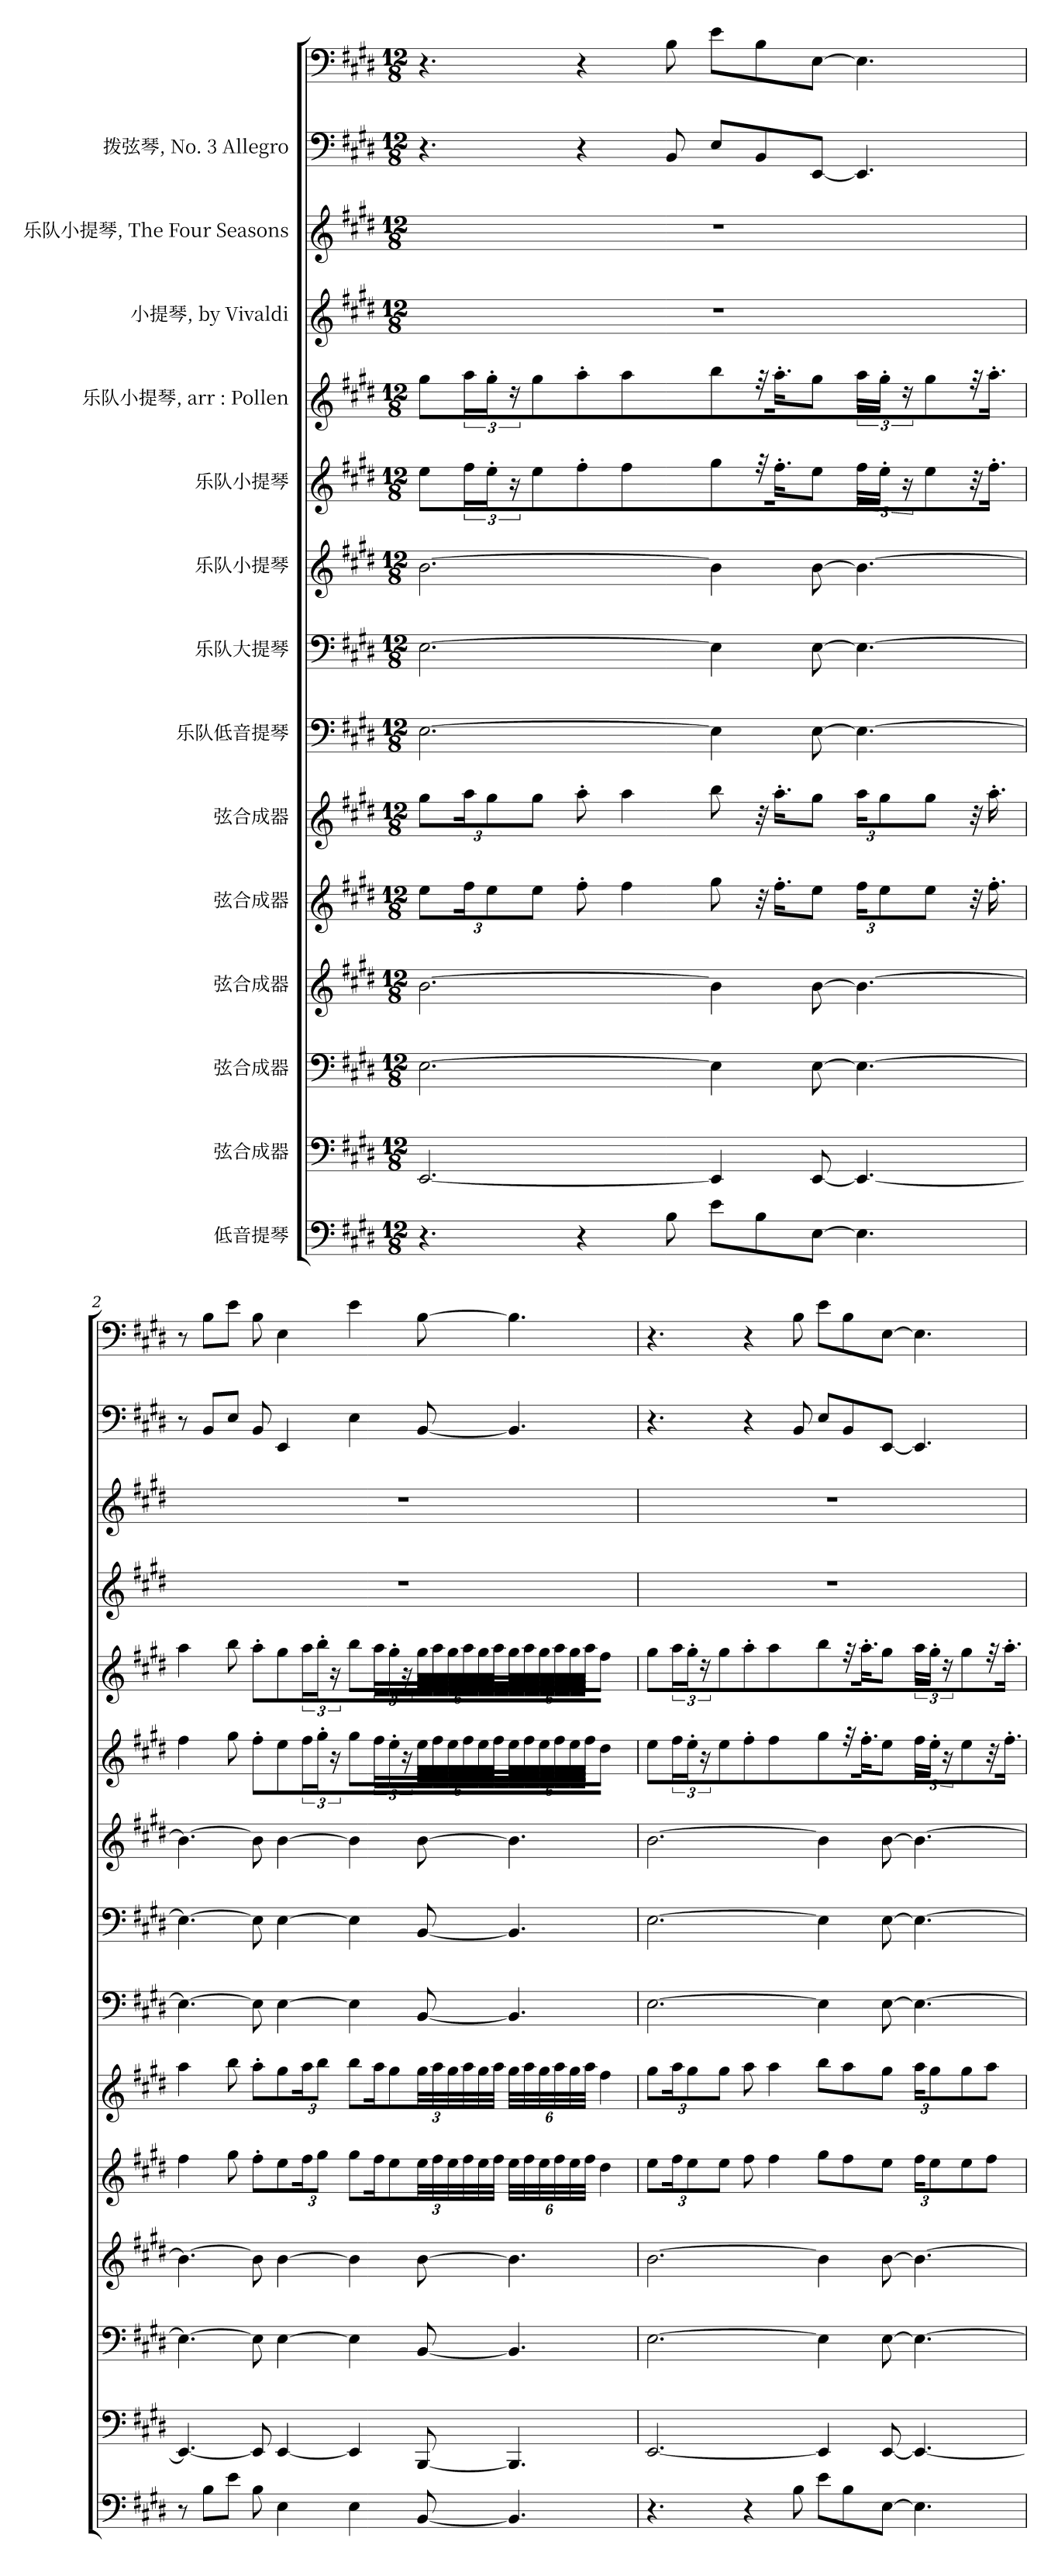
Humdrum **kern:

**kern	**kern	**kern	**kern	**kern	**kern	**kern	**kern	**kern	**kern	**kern	**kern	**kern	**kern	**kern
*part14	*part13	*part12	*part11	*part10	*part9	*part8	*part7	*part6	*part5	*part4	*part3	*part2	*part1	*part1
*staff15	*staff14	*staff13	*staff12	*staff11	*staff10	*staff9	*staff8	*staff7	*staff6	*staff5	*staff4	*staff3	*staff2	*staff1
*I"低音提琴	*I"弦合成器	*I"弦合成器	*I"弦合成器	*I"弦合成器	*I"弦合成器	*I"乐队低音提琴	*I"乐队大提琴	*I"乐队小提琴	*I"乐队小提琴	*I"乐队小提琴, arr : Pollen	*I"小提琴, by Vivaldi	*I"乐队小提琴, The Four Seasons	*I"拨弦琴, No. 3 Allegro	*
*clefF4	*clefF4	*clefF4	*clefG2	*clefG2	*clefG2	*clefF4	*clefF4	*clefG2	*clefG2	*clefG2	*clefG2	*clefG2	*clefF4	*clefF4
*ITrd7c12	*	*	*	*	*	*ITrd7c12	*	*	*	*	*	*	*	*
*k[f#c#g#d#]	*k[f#c#g#d#]	*k[f#c#g#d#]	*k[f#c#g#d#]	*k[f#c#g#d#]	*k[f#c#g#d#]	*k[f#c#g#d#]	*k[f#c#g#d#]	*k[f#c#g#d#]	*k[f#c#g#d#]	*k[f#c#g#d#]	*k[f#c#g#d#]	*k[f#c#g#d#]	*k[f#c#g#d#]	*k[f#c#g#d#]
*M12/8	*M12/8	*M12/8	*M12/8	*M12/8	*M12/8	*M12/8	*M12/8	*M12/8	*M12/8	*M12/8	*M12/8	*M12/8	*M12/8	*M12/8
*MM80	*MM80	*MM80	*MM80	*MM80	*MM80	*MM80	*MM80	*MM80	*MM80	*MM80	*MM80	*MM80	*MM80	*MM80
=1	=1	=1	=1	=1	=1	=1	=1	=1	=1	=1	=1	=1	=1	=1
4.r	[2.EE/	[2.E\	[2.b\	8ee\L	8gg#\L	[2.EE\	[2.E\	[2.b\	8ee\L	8gg#\L	1.r	1.r	4.r	4.r
*	*	*	*	*Xbrackettup	*Xbrackettup	*	*	*	*	*	*	*	*	*
.	.	.	.	24ff#\K	24aa\K	.	.	.	24ff#\L	24aa\L	.	.	.	.
.	.	.	.	12ee\	12gg#\	.	.	.	24ee'\JJ	24gg#'\JJ	.	.	.	.
.	.	.	.	.	.	.	.	.	24r	24r	.	.	.	.
.	.	.	.	8ee\J	8gg#\J	.	.	.	8ee\	8gg#\	.	.	.	.
4r	.	.	.	8ff#'\	8aa'\	.	.	.	8ff#'\	8aa'\	.	.	4r	4r
.	.	.	.	4ff#\	4aa\	.	.	.	4ff#\	4aa\	.	.	.	.
8BB\	.	.	.	.	.	.	.	.	.	.	.	.	8BB/	8B\
8E\L	4EE/]	4E\]	4b\]	8gg#\	8bb\	4EE\]	4E\]	4b\]	8gg#\	8bb\	.	.	8E/L	8e\L
8BB\	.	.	.	32r	32r	.	.	.	32r	32r	.	.	8BB/	8B\
.	.	.	.	16.ff#'\KL	16.aa'\KL	.	.	.	16.ff#'\KL	16.aa'\KL	.	.	.	.
[8EE\J	[8EE/	[8E\	[8b\	8ee\J	8gg#\J	[8EE\	[8E\	[8b\	8ee\J	8gg#\J	.	.	[8EE/J	[8E\J
4.EE\]	4.EE/_	4.E\_	4.b\_	24ff#\KL	24aa\KL	4.EE\_	4.E\_	4.b\_	24ff#\LL	24aa\LL	.	.	4.EE/]	4.E\]
.	.	.	.	12ee\	12gg#\	.	.	.	24ee'\JJ	24gg#'\JJ	.	.	.	.
.	.	.	.	.	.	.	.	.	24r	24r	.	.	.	.
.	.	.	.	8ee\J	8gg#\J	.	.	.	8ee\	8gg#\	.	.	.	.
.	.	.	.	32r	32r	.	.	.	32r	32r	.	.	.	.
.	.	.	.	16.ff#'\	16.aa'\	.	.	.	16.ff#'\	16.aa'\	.	.	.	.
!!LO:PB:g=z
=2	=2	=2	=2	=2	=2	=2	=2	=2	=2	=2	=2	=2	=2	=2
8r	4.EE/_	4.E\_	4.b\_	4ff#\	4aa\	4.EE\_	4.E\_	4.b\_	4ff#\	4aa\	1.r	1.r	8r	8r
8BB\L	.	.	.	.	.	.	.	.	.	.	.	.	8BB/L	8B\L
8E\J	.	.	.	8gg#\	8bb\	.	.	.	8gg#\	8bb\	.	.	8E/J	8e\J
8BB\	8EE/]	8E\]	8b\]	8ff#'\L	8aa'\L	8EE\]	8E\]	8b\]	8ff#'\L	8aa'\L	.	.	8BB/	8B\
4EE\	[4EE/	[4E\	[4b\	8ee\	8gg#\	[4EE\	[4E\	[4b\	8ee\	8gg#\	.	.	4EE/	4E\
.	.	.	.	24ff#\K	24aa\K	.	.	.	24ff#\L	24aa\L	.	.	.	.
.	.	.	.	12gg#\J	12bb\J	.	.	.	24gg#'\JJ	24bb'\JJ	.	.	.	.
.	.	.	.	.	.	.	.	.	24r	24r	.	.	.	.
4EE\	4EE/]	4E\]	4b\]	8gg#\L	8bb\L	4EE\]	4E\]	4b\]	8gg#\L	8bb\L	.	.	4E\	4e\
.	.	.	.	24ff#\K	24aa\K	.	.	.	24ff#\L	24aa\L	.	.	.	.
.	.	.	.	12ee\	12gg#\	.	.	.	24ee'\JJ	24gg#'\JJ	.	.	.	.
.	.	.	.	.	.	.	.	.	24r	24r	.	.	.	.
*	*	*	*	*	*	*	*	*	*Xbrackettup	*Xbrackettup	*	*	*	*
[8BBB/	[8BBB/	[8BB/	[8b\	48ee\LL	48gg#\LL	[8BBB/	[8BB/	[8b\	48ee\LLL	48gg#\LLL	.	.	[8BB/	[8B\
.	.	.	.	48ff#\	48aa\	.	.	.	48ff#\	48aa\	.	.	.	.
.	.	.	.	48ee\	48gg#\	.	.	.	48ee\	48gg#\	.	.	.	.
.	.	.	.	48ff#\	48aa\	.	.	.	48ff#\	48aa\	.	.	.	.
.	.	.	.	48ee\	48gg#\	.	.	.	48ee\	48gg#\	.	.	.	.
.	.	.	.	48ff#\JJJ	48aa\JJJ	.	.	.	48ff#\JJJ	48aa\JJJ	.	.	.	.
4.BBB/]	4.BBB/]	4.BB/]	4.b\]	48ee\LLL	48gg#\LLL	4.BBB/]	4.BB/]	4.b\]	48ee\LLL	48gg#\LLL	.	.	4.BB/]	4.B\]
.	.	.	.	48ff#\	48aa\	.	.	.	48ff#\	48aa\	.	.	.	.
.	.	.	.	48ee\	48gg#\	.	.	.	48ee\	48gg#\	.	.	.	.
.	.	.	.	48ff#\	48aa\	.	.	.	48ff#\	48aa\	.	.	.	.
.	.	.	.	48ee\	48gg#\	.	.	.	48ee\	48gg#\	.	.	.	.
.	.	.	.	48ff#\JJJ	48aa\JJJ	.	.	.	48ff#\JJJ	48aa\JJJ	.	.	.	.
.	.	.	.	4dd#\	4ff#\	.	.	.	4dd#\	4ff#\	.	.	.	.
!!LO:PB:g=z
=3	=3	=3	=3	=3	=3	=3	=3	=3	=3	=3	=3	=3	=3	=3
4.r	[2.EE/	[2.E\	[2.b\	8ee\L	8gg#\L	[2.EE\	[2.E\	[2.b\	8ee\L	8gg#\L	1.r	1.r	4.r	4.r
*	*	*	*	*	*	*	*	*	*brackettup	*brackettup	*	*	*	*
.	.	.	.	24ff#\K	24aa\K	.	.	.	24ff#\L	24aa\L	.	.	.	.
.	.	.	.	12ee\	12gg#\	.	.	.	24ee'\JJ	24gg#'\JJ	.	.	.	.
.	.	.	.	.	.	.	.	.	24r	24r	.	.	.	.
.	.	.	.	8ee\J	8gg#\J	.	.	.	8ee\	8gg#\	.	.	.	.
4r	.	.	.	8ff#\	8aa\	.	.	.	8ff#'\	8aa'\	.	.	4r	4r
.	.	.	.	4ff#\	4aa\	.	.	.	4ff#\	4aa\	.	.	.	.
8BB\	.	.	.	.	.	.	.	.	.	.	.	.	8BB/	8B\
8E\L	4EE/]	4E\]	4b\]	8gg#\L	8bb\L	4EE\]	4E\]	4b\]	8gg#\	8bb\	.	.	8E/L	8e\L
8BB\	.	.	.	8ff#\	8aa\	.	.	.	32r	32r	.	.	8BB/	8B\
.	.	.	.	.	.	.	.	.	16.ff#'\KL	16.aa'\KL	.	.	.	.
[8EE\J	[8EE/	[8E\	[8b\	8ee\J	8gg#\J	[8EE\	[8E\	[8b\	8ee\J	8gg#\J	.	.	[8EE/J	[8E\J
4.EE\]	4.EE/_	4.E\_	4.b\_	24ff#\KL	24aa\KL	4.EE\_	4.E\_	4.b\_	24ff#\LL	24aa\LL	.	.	4.EE/]	4.E\]
.	.	.	.	12ee\	12gg#\	.	.	.	24ee'\JJ	24gg#'\JJ	.	.	.	.
.	.	.	.	.	.	.	.	.	24r	24r	.	.	.	.
.	.	.	.	8ee\	8gg#\	.	.	.	8ee\	8gg#\	.	.	.	.
.	.	.	.	8ff#\J	8aa\J	.	.	.	32r	32r	.	.	.	.
.	.	.	.	.	.	.	.	.	16.ff#'\	16.aa'\	.	.	.	.
=	=	=	=	=	=	=	=	=	=	=	=	=	=	=
*-	*-	*-	*-	*-	*-	*-	*-	*-	*-	*-	*-	*-	*-	*-
